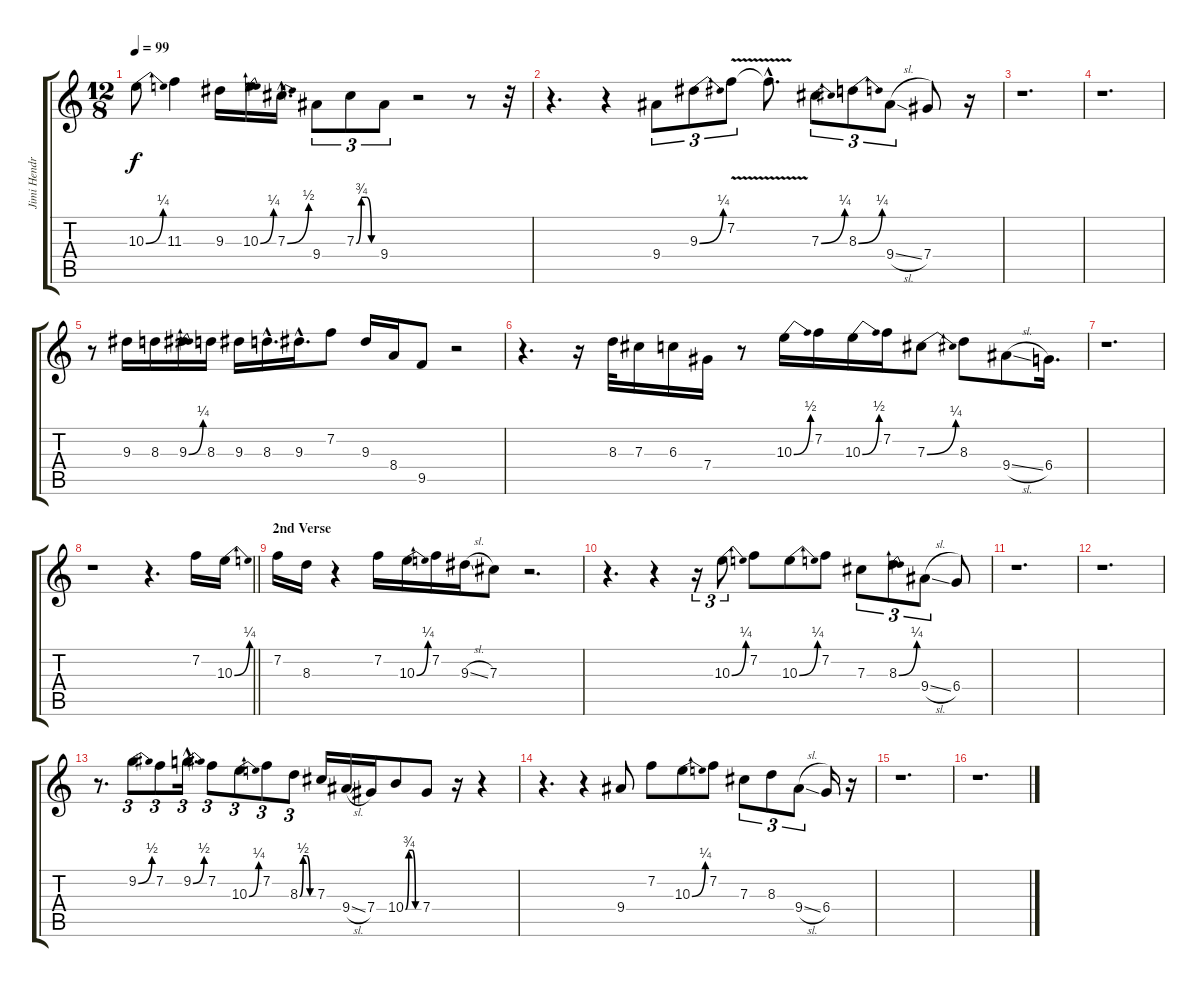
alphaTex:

\track ("Jimi Hendrix (Vocals)" "Jimi Hendr") {instrument distortionguitar}
\staff {score tabs}
\tuning (Eb4 Bb3 Gb3 Db3 Ab2 Eb2) {hide}
\ts (12 8)
\tempo 99
\clef g2
\ks c
10.3{be (bend 0 0 60 1)}.8{dy f} 11.3.4 9.3.16 10.3{be (bend 0 0 60 1)}.16 7.3{be (bend 0 0 60 2) hac}.16{d} 9.4.8{tu (3 2)} 7.3{be (custom 0 0 15 3 30 3 45 0 60 0)}.8{tu (3 2)} 9.4.8{tu (3 2)} r.2 r.8 r.32 |
r.4{d} r.4 9.4.8{tu (3 2)} 9.3{be (bend 0 0 60 1)}.8{tu (3 2)} 7.2{v}.8{tu (3 2)} 7.2{hac t}.8{d} 7.3{be (bend 0 0 60 1)}.8{tu (3 2)} 8.3{be (bend 0 0 60 1)}.8{tu (3 2)} 9.4{sl}.8{tu (3 2)} 7.4.8 r.16 |
r.1{d} |
r.1{d} |
r.8 9.3.16 8.3.16 9.3{be (bend 0 0 60 1)}.16 8.3.16 9.3.16 8.3{hac}.16{d} 9.3{hac}.16{d} 7.2.8 9.3.16 8.4.16 9.5.8 r.2 |
r.4{d} r.16 8.3.32 7.3.16 6.3.16 7.4.16 r.8 10.3{be (bend 0 0 60 2)}.16 7.2.16 10.3{be (bend 0 0 60 2)}.16 7.2.16 7.3{be (bend 0 0 60 1)}.8 8.3.8 9.4{sl}.8 6.4.16{d} |
r.1{d} |
\barLineRight lightlight
r.1 r.4{d} 7.2.16 10.3{be (bend 0 0 60 1)}.16 |
\section ("" "2nd Verse")
7.2.16 8.3.16 r.4 7.2.16 10.3{be (bend 0 0 60 1)}.16 7.2.16 9.3{sl}.16 7.3.8 r.2{d} |
r.4{d} r.4 r.16{tu (3 2)} 10.3{be (bend 0 0 60 1)}.8{tu (3 2)} 7.2.8 10.3{be (bend 0 0 60 1)}.8 7.2.8 7.3.8{tu (3 2)} 8.3{be (bend 0 0 60 1)}.8{tu (3 2)} 9.4{sl}.8{tu (3 2)} 6.4.8 |
r.1{d} |
r.1{d} |
r.8{d} 9.2{be (bend 0 0 60 2)}.8{tu (3 2)} 7.2.8{tu (3 2)} 9.2{be (bend 0 0 60 2) hac}.16{d tu (3 2)} 7.2.8{tu (3 2)} 10.3{be (bend 0 0 60 1)}.8{tu (3 2)} 7.2.8{tu (3 2)} 8.3{be (custom 0 0 15 2 30 2 45 0 60 0)}.8{tu (3 2)} 7.3.16 9.4{sl}.16 7.4.16 10.4{be (custom 0 0 15 3 30 3 45 0 60 0)}.8 7.4.8 r.16 r.4 |
r.4{d} r.4 9.4.8 7.2.8 10.3{be (bend 0 0 60 1)}.8 7.2.8 7.3.8{tu (3 2)} 8.3.8{tu (3 2)} 9.4{sl}.8{tu (3 2)} 6.4.16 r.16 |
r.1{d} |
r.1{d}
